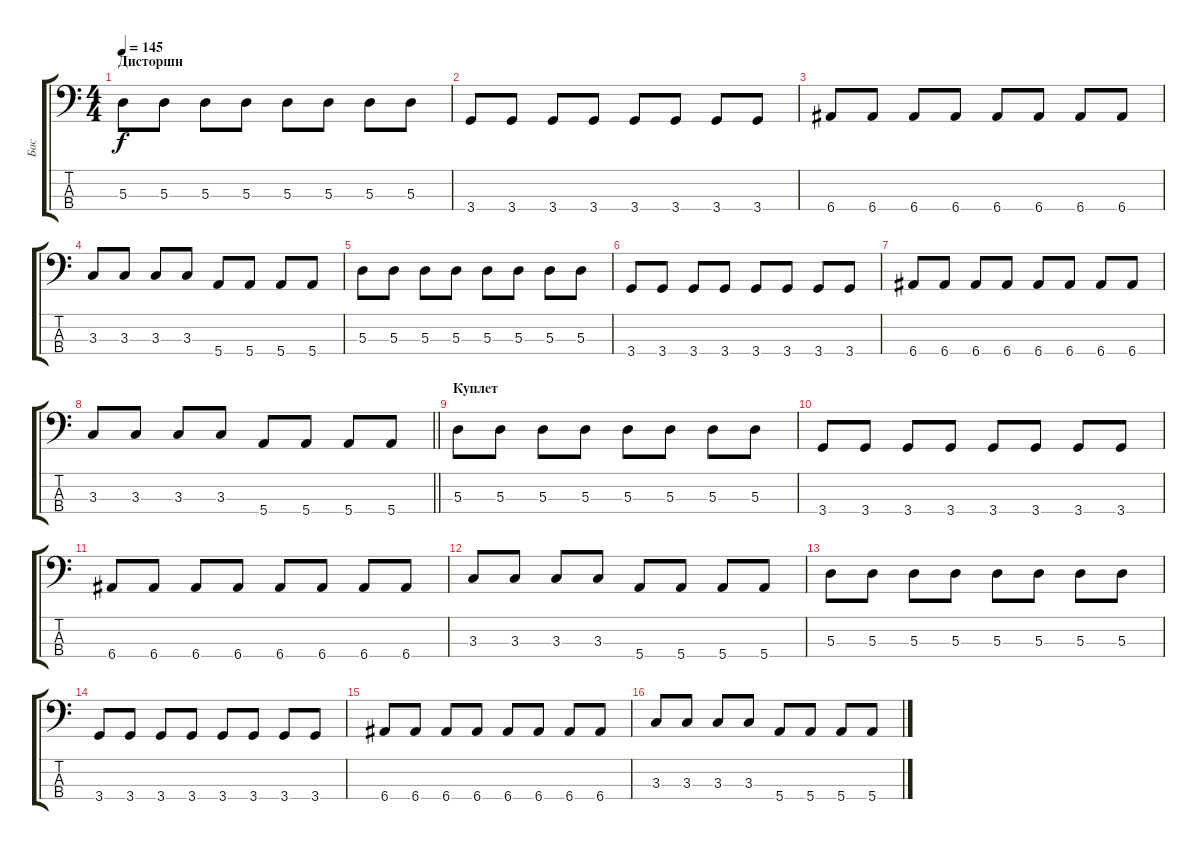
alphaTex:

\track ("Бас" "Бас") {instrument electricbassfinger}
\staff {score tabs}
\tuning (G2 D2 A1 E1) {hide}
\ts (4 4)
\section ("" "Дисторшн")
\tempo 145
\clef f4
\ks c
5.3.8{dy f} 5.3.8 5.3.8 5.3.8 5.3.8 5.3.8 5.3.8 5.3.8 |
3.4.8 3.4.8 3.4.8 3.4.8 3.4.8 3.4.8 3.4.8 3.4.8 |
6.4.8 6.4.8 6.4.8 6.4.8 6.4.8 6.4.8 6.4.8 6.4.8 |
3.3.8 3.3.8 3.3.8 3.3.8 5.4.8 5.4.8 5.4.8 5.4.8 |
5.3.8 5.3.8 5.3.8 5.3.8 5.3.8 5.3.8 5.3.8 5.3.8 |
3.4.8 3.4.8 3.4.8 3.4.8 3.4.8 3.4.8 3.4.8 3.4.8 |
6.4.8 6.4.8 6.4.8 6.4.8 6.4.8 6.4.8 6.4.8 6.4.8 |
\barLineRight lightlight
3.3.8 3.3.8 3.3.8 3.3.8 5.4.8 5.4.8 5.4.8 5.4.8 |
\section ("" "Куплет")
5.3.8 5.3.8 5.3.8 5.3.8 5.3.8 5.3.8 5.3.8 5.3.8 |
3.4.8 3.4.8 3.4.8 3.4.8 3.4.8 3.4.8 3.4.8 3.4.8 |
6.4.8 6.4.8 6.4.8 6.4.8 6.4.8 6.4.8 6.4.8 6.4.8 |
3.3.8 3.3.8 3.3.8 3.3.8 5.4.8 5.4.8 5.4.8 5.4.8 |
5.3.8 5.3.8 5.3.8 5.3.8 5.3.8 5.3.8 5.3.8 5.3.8 |
3.4.8 3.4.8 3.4.8 3.4.8 3.4.8 3.4.8 3.4.8 3.4.8 |
6.4.8 6.4.8 6.4.8 6.4.8 6.4.8 6.4.8 6.4.8 6.4.8 |
3.3.8 3.3.8 3.3.8 3.3.8 5.4.8 5.4.8 5.4.8 5.4.8
